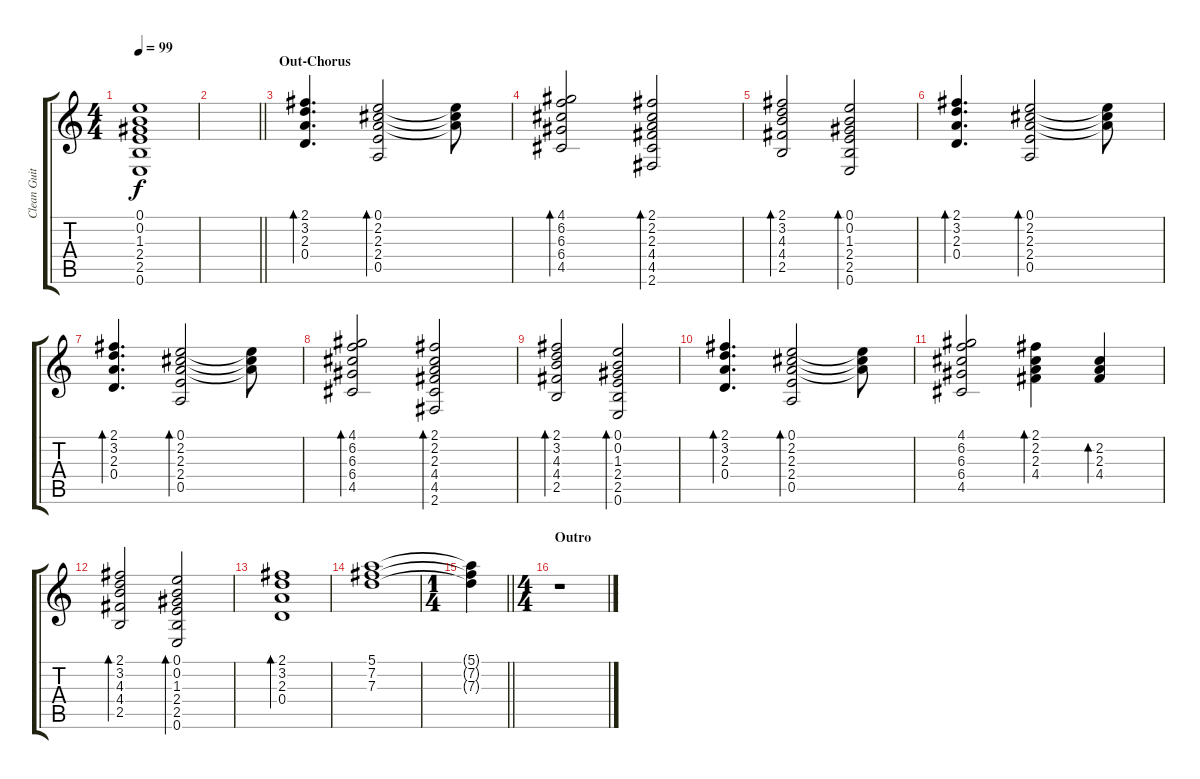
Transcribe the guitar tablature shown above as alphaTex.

\track ("Clean Guitar" "Clean Guit") {instrument electricguitarclean}
\staff {score tabs}
\tuning (E4 B3 G3 D3 A2 E2) {hide}
\ts (4 4)
\tempo 99
\clef g2
\ks c
(0.1{t} 0.2{t} 1.3{t} 2.4{t} 2.5{t} 0.6{t}).1{dy f} |
\barLineRight lightlight
|
\section ("" "Out-Chorus")
(2.1 3.2 2.3 0.4).4{d bd 240 volume 5} (0.1 2.2 2.3 2.4 0.5).2{bd 240} (0.1{t} 2.2{t} 2.3{t}).8 |
(4.1 6.2 6.3 6.4 4.5).2{bd 240} (2.1 2.2 2.3 4.4 4.5 2.6).2{bd 240} |
(2.1 3.2 4.3 4.4 2.5).2{bd 240} (0.1 0.2 1.3 2.4 2.5 0.6).2{bd 240} |
(2.1 3.2 2.3 0.4).4{d bd 240} (0.1 2.2 2.3 2.4 0.5).2{bd 240} (0.1{t} 2.2{t} 2.3{t}).8 |
(2.1 3.2 2.3 0.4).4{d bd 240} (0.1 2.2 2.3 2.4 0.5).2{bd 240} (0.1{t} 2.2{t} 2.3{t}).8 |
(4.1 6.2 6.3 6.4 4.5).2{bd 240} (2.1 2.2 2.3 4.4 4.5 2.6).2{bd 240} |
(2.1 3.2 4.3 4.4 2.5).2{bd 240} (0.1 0.2 1.3 2.4 2.5 0.6).2{bd 240} |
(2.1 3.2 2.3 0.4).4{d bd 240} (0.1 2.2 2.3 2.4 0.5).2{bd 240} (0.1{t} 2.2{t} 2.3{t}).8 |
(4.1 6.2 6.3 6.4 4.5).2 (2.1 2.2 2.3 4.4).4{bd 60} (2.2 2.3 4.4).4{bd 60} |
(2.1 3.2 4.3 4.4 2.5).2{bd 60} (0.1 0.2 1.3 2.4 2.5 0.6).2{bd 60} |
(2.1 3.2 2.3 0.4).1{bd 240} |
(5.1 7.2 7.3).1{volume 13 instrument stringensemble1} |
\ts (1 4)
\barLineRight lightlight
(5.1{t} 7.2{t} 7.3{t}).4 |
\ts (4 4)
\section ("" "Outro")
r.1{volume 0}
